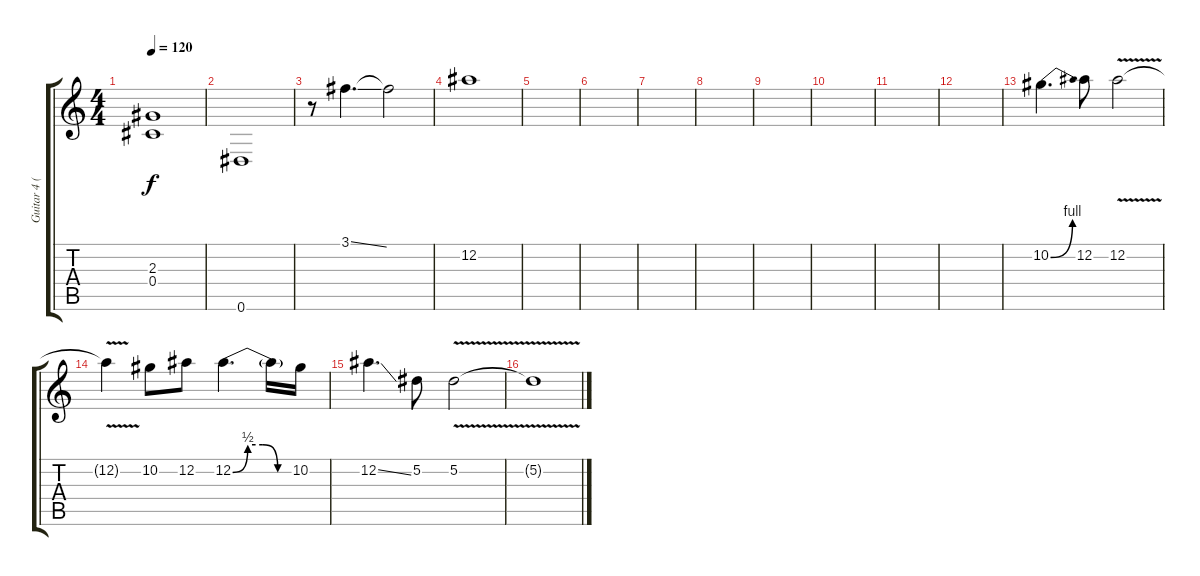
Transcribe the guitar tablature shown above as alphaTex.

\track ("Guitar 4 (Lead)" "Guitar 4 (") {instrument overdrivenguitar}
\staff {score tabs}
\tuning (Eb4 Bb3 Gb3 Db3 Ab2 Eb2) {hide}
\ts (4 4)
\tempo 120
\clef g2
\ks c
(2.3 0.4).1{dy f instrument overdrivenguitar} |
0.6.1 |
r.8 3.1{ss}.4{d} 3.1{t}.2 |
12.2.1 |
|
|
|
|
|
|
|
|
10.2{be (bend 0 0 60 4)}.4{d} 12.2.8 12.2{v}.2 |
12.2{t}.4 10.2.8 12.2.8 12.2{be (custom 0 0 15 2 30 2 45 0 60 0)}.4{d} 12.2{t}.16 10.2.16 |
12.2{ss}.4{d} 5.2.8 5.2{v}.2 |
5.2{t}.1
